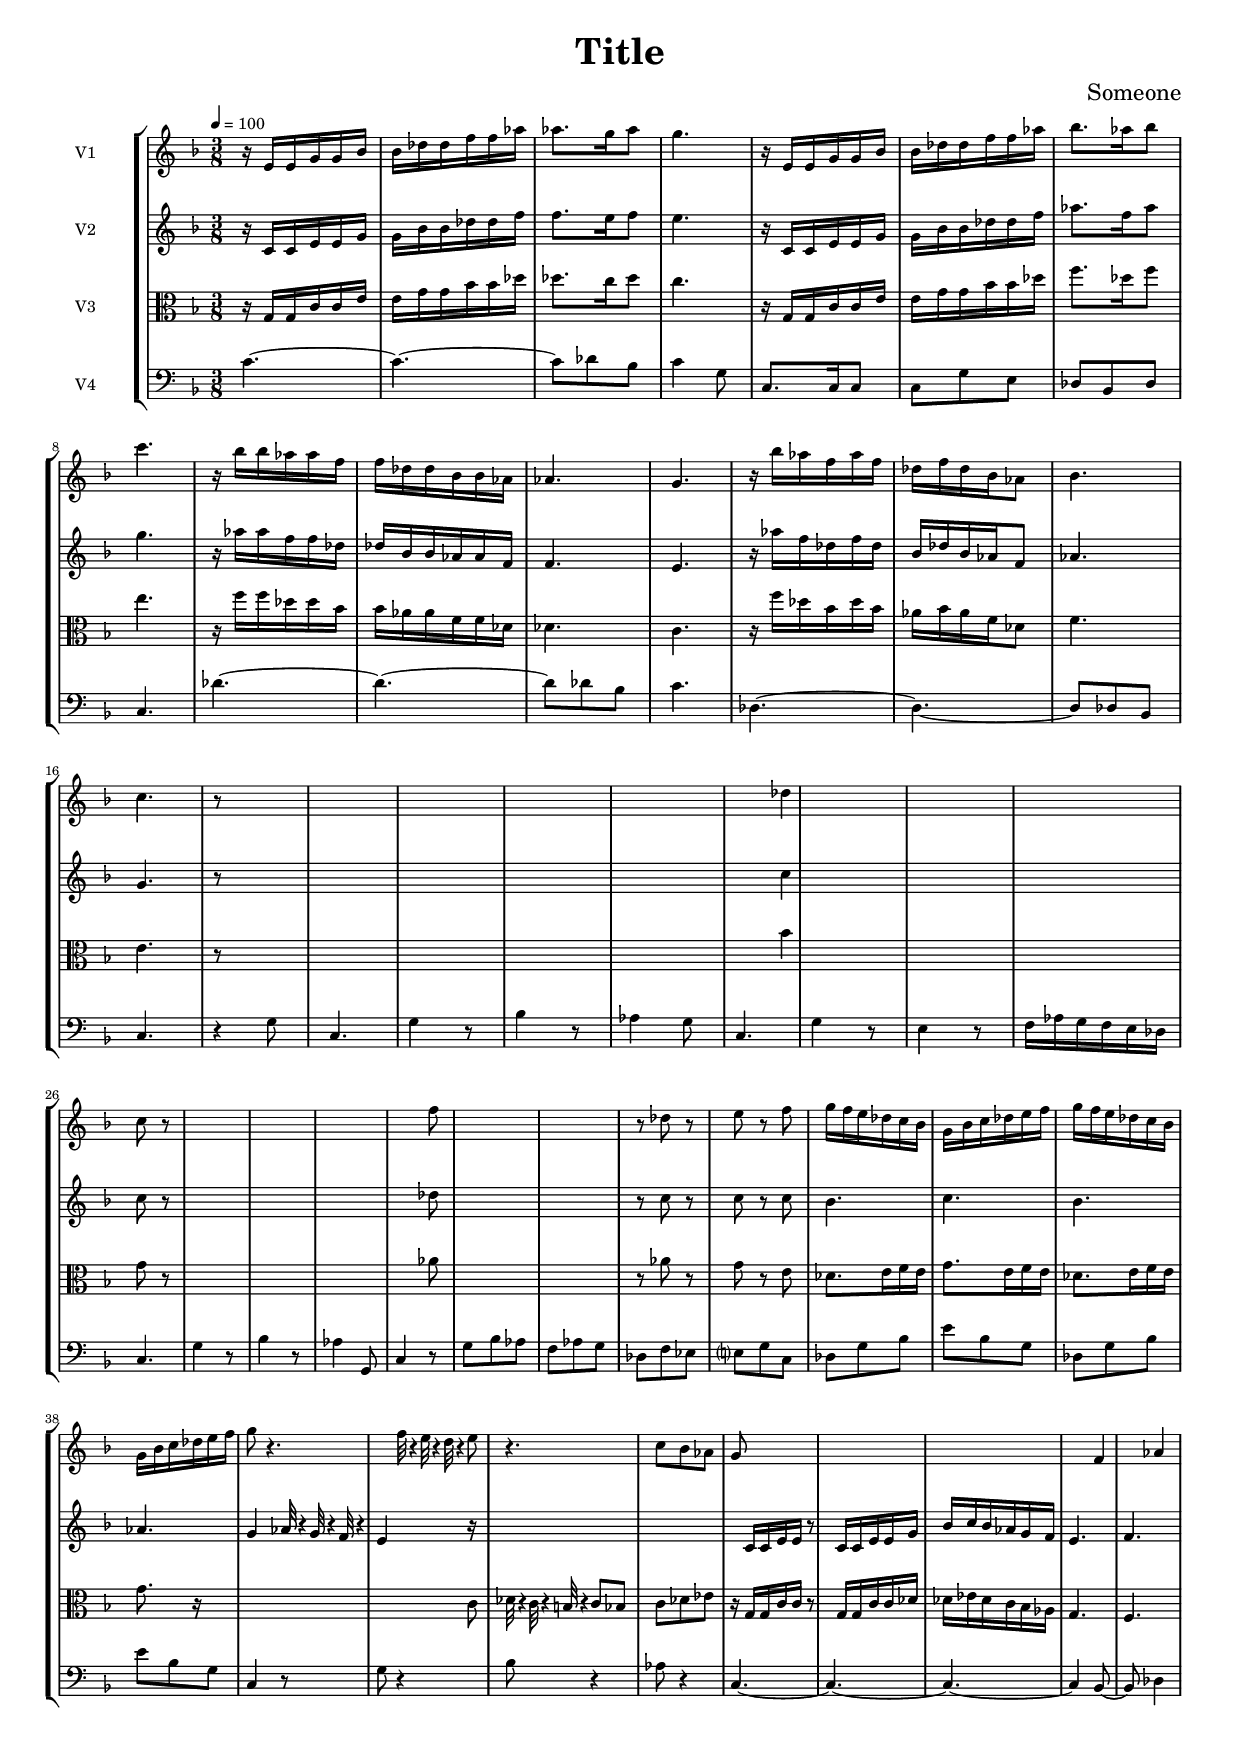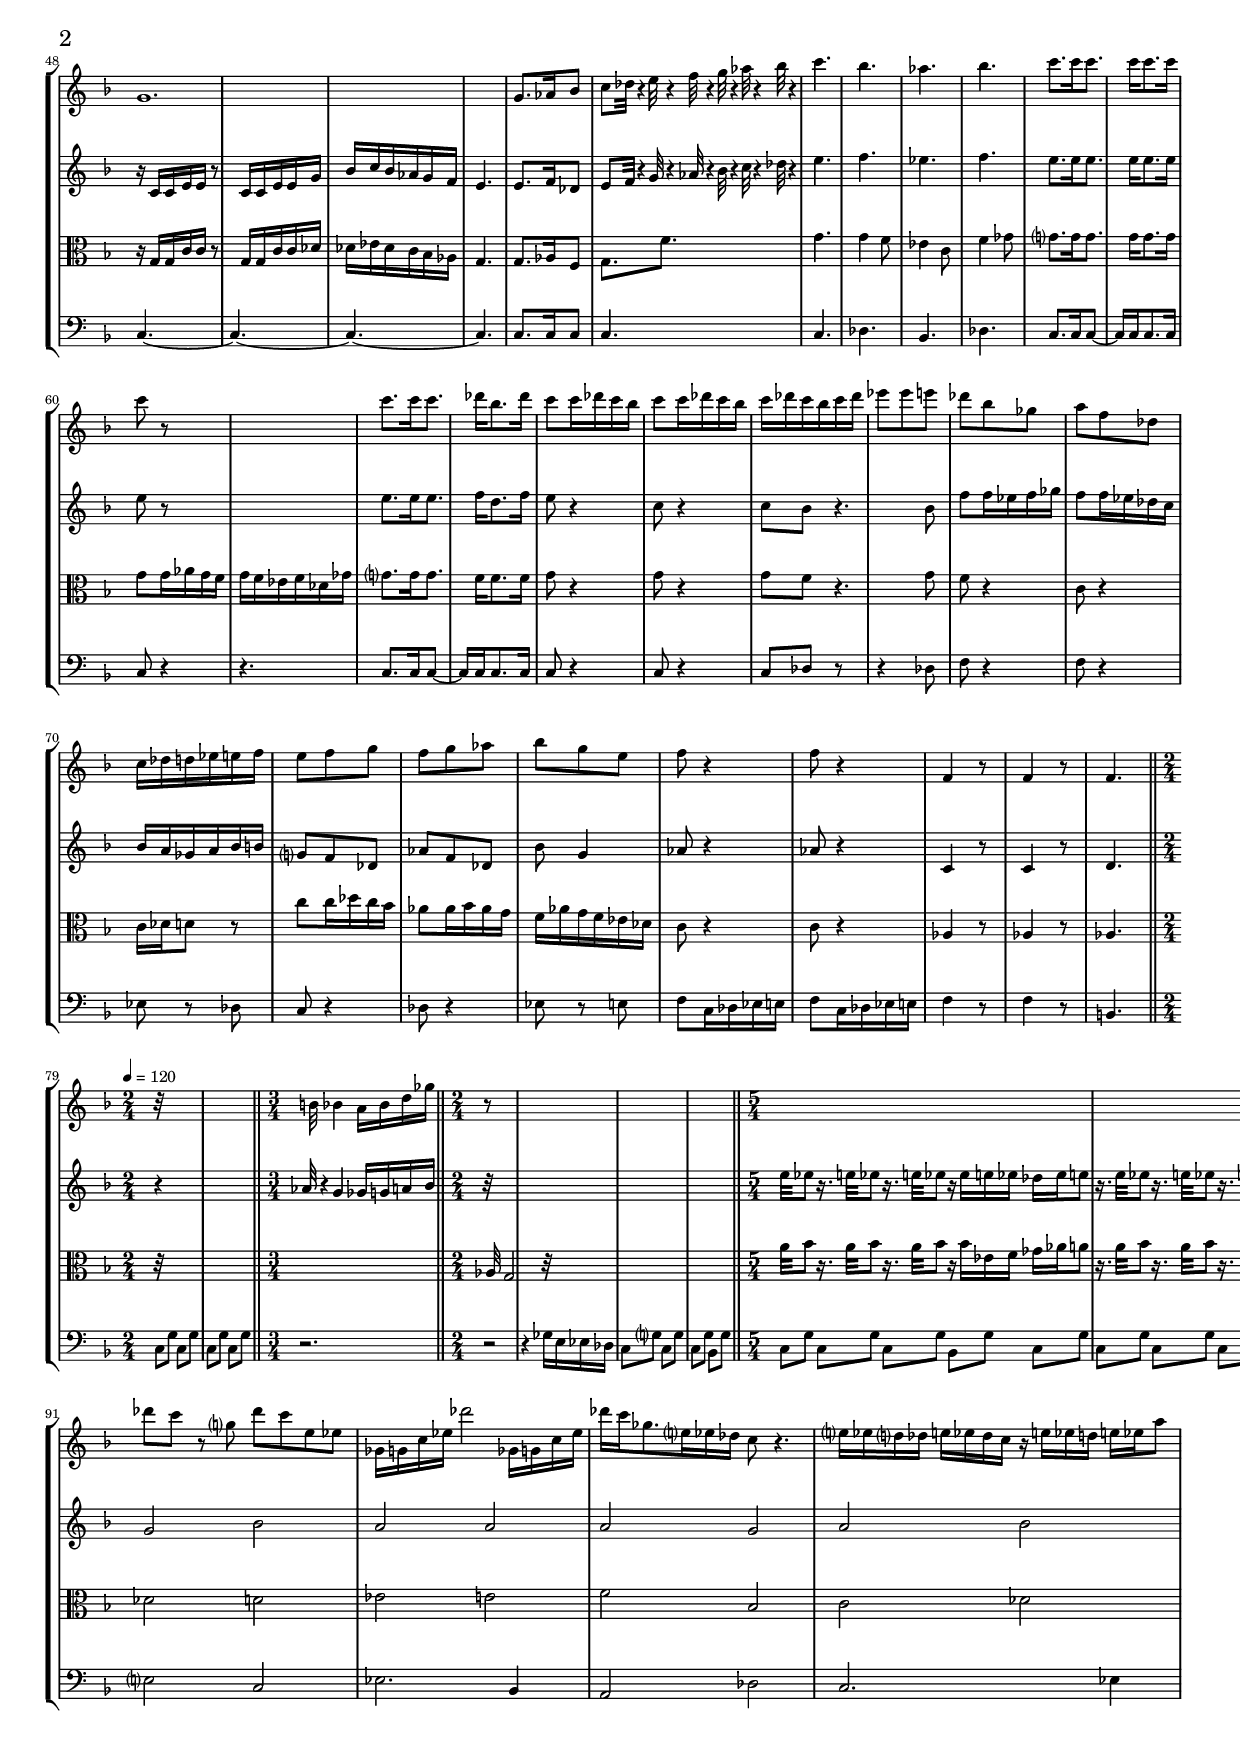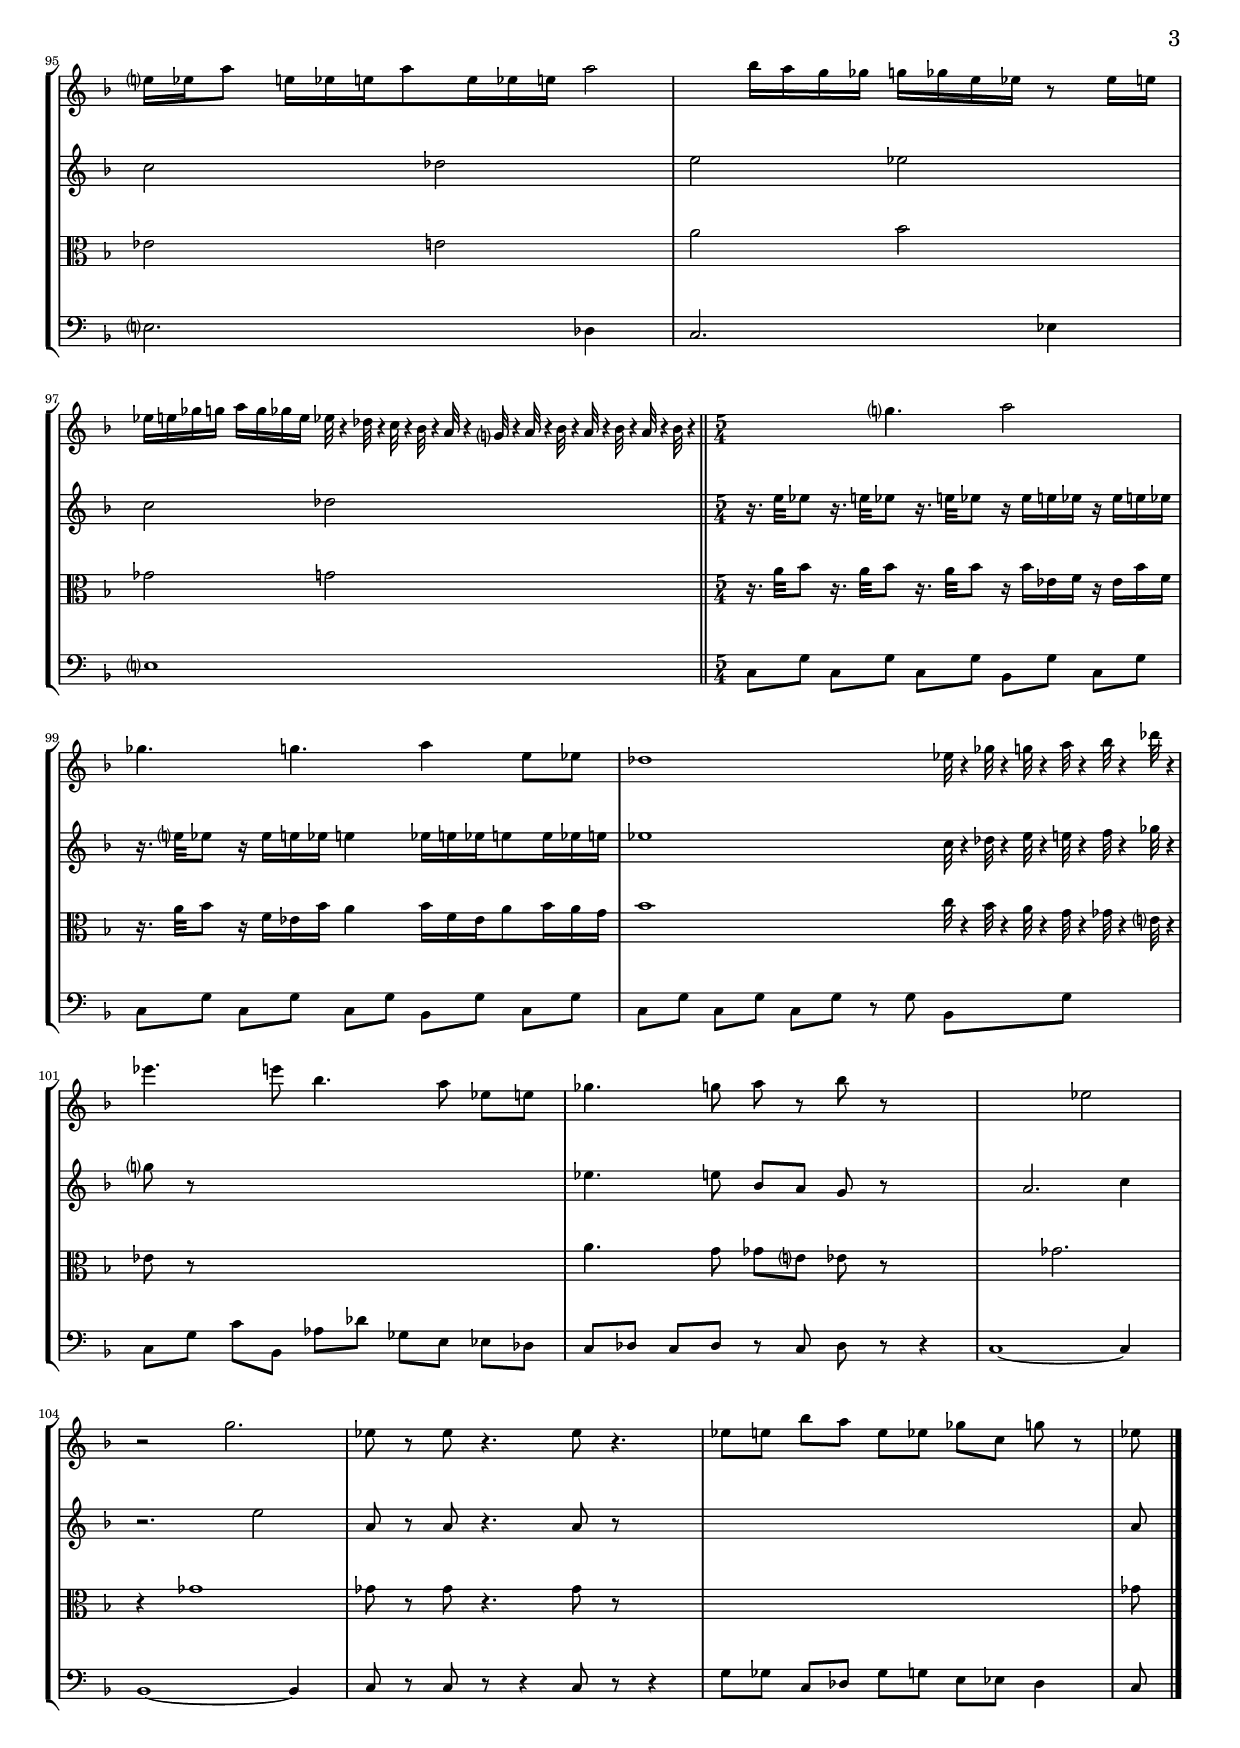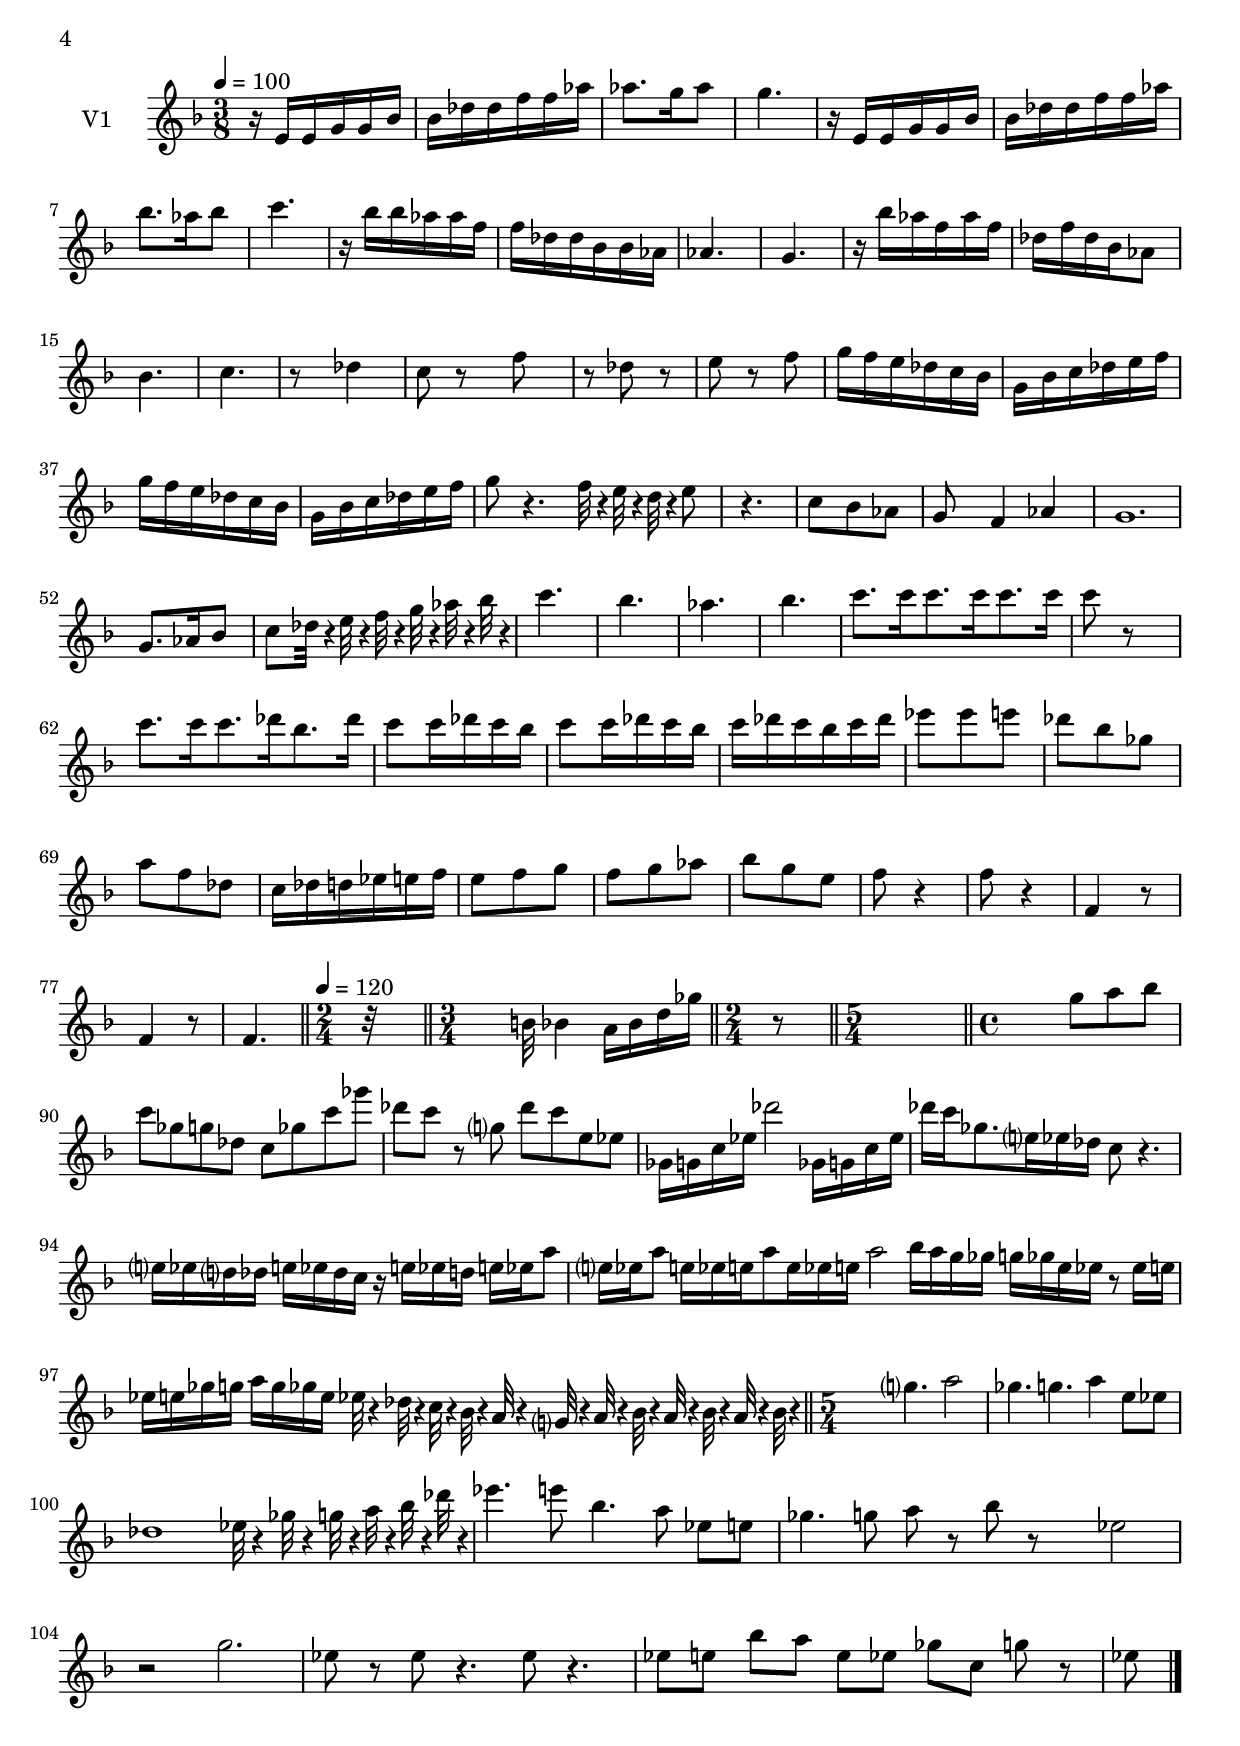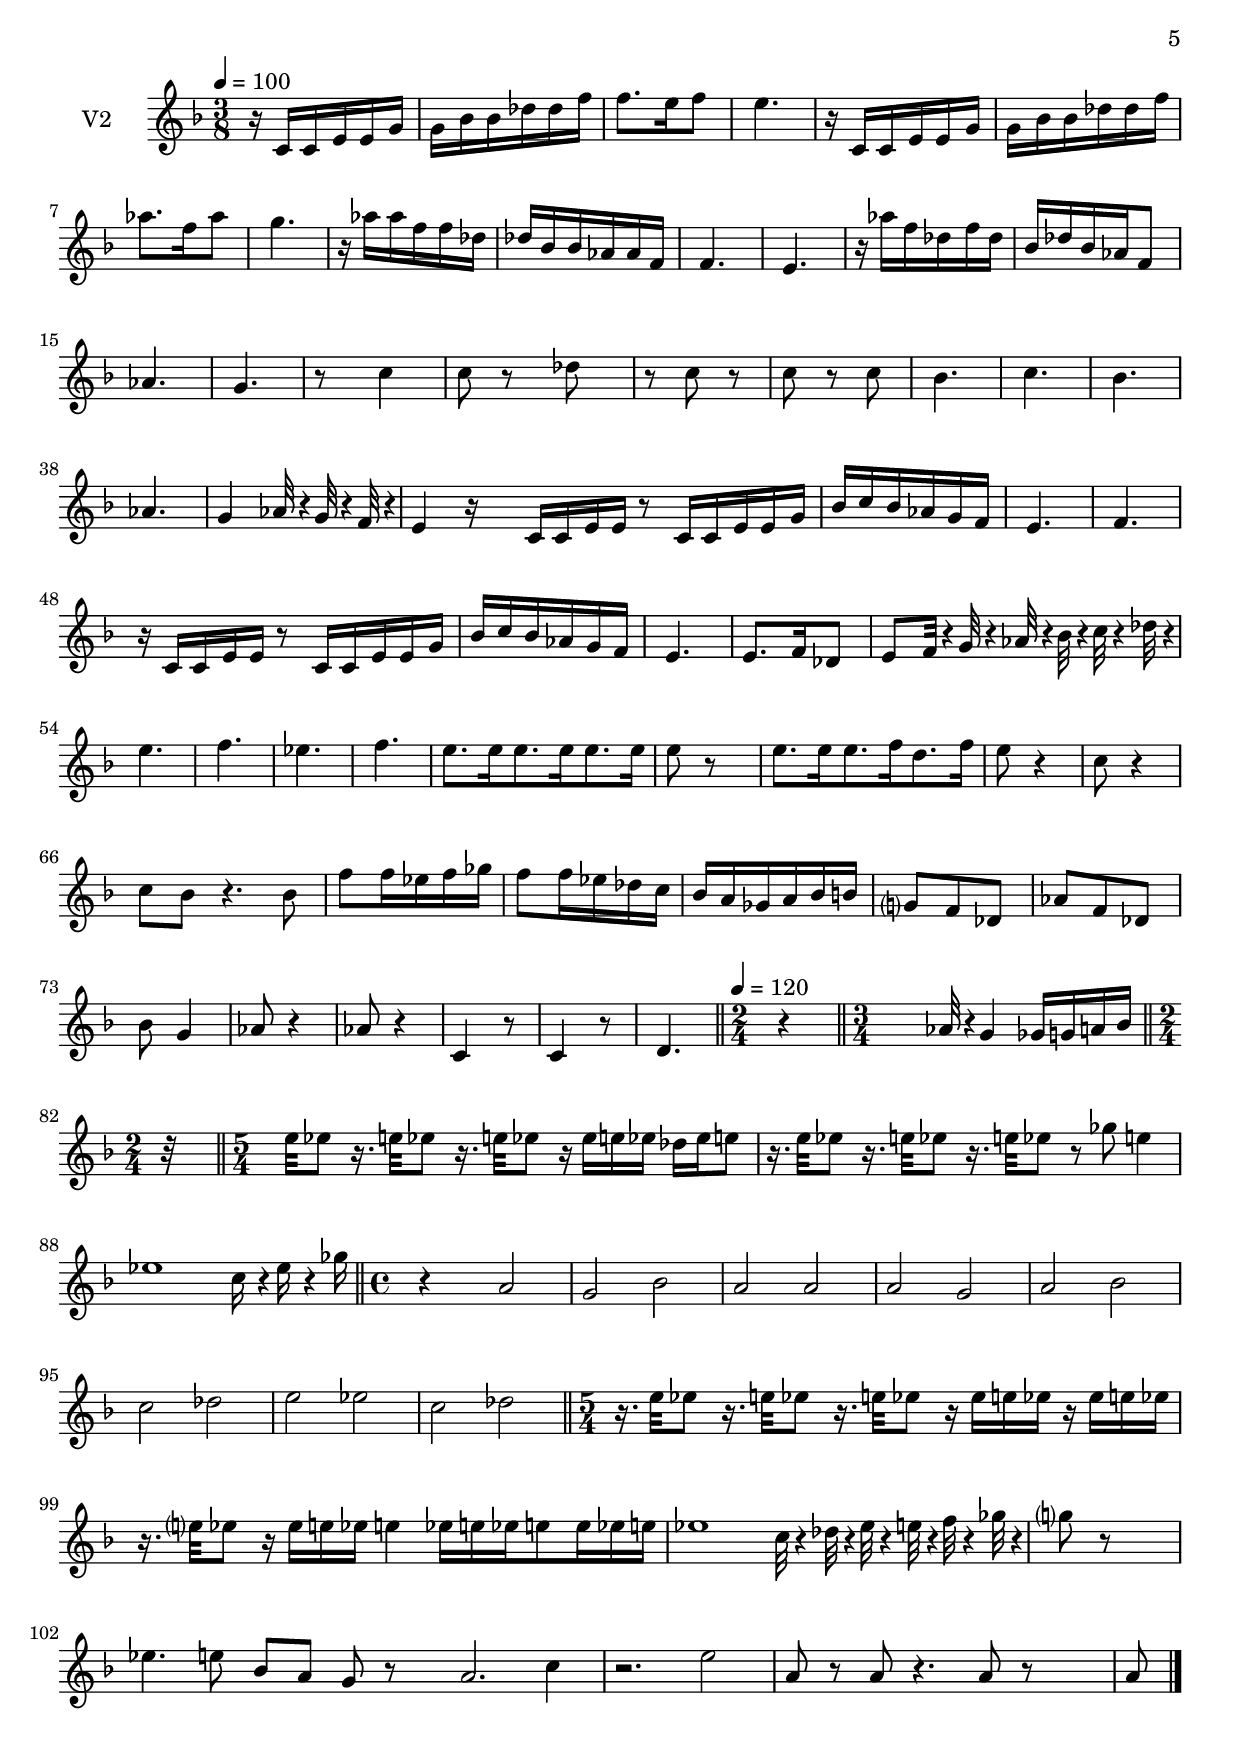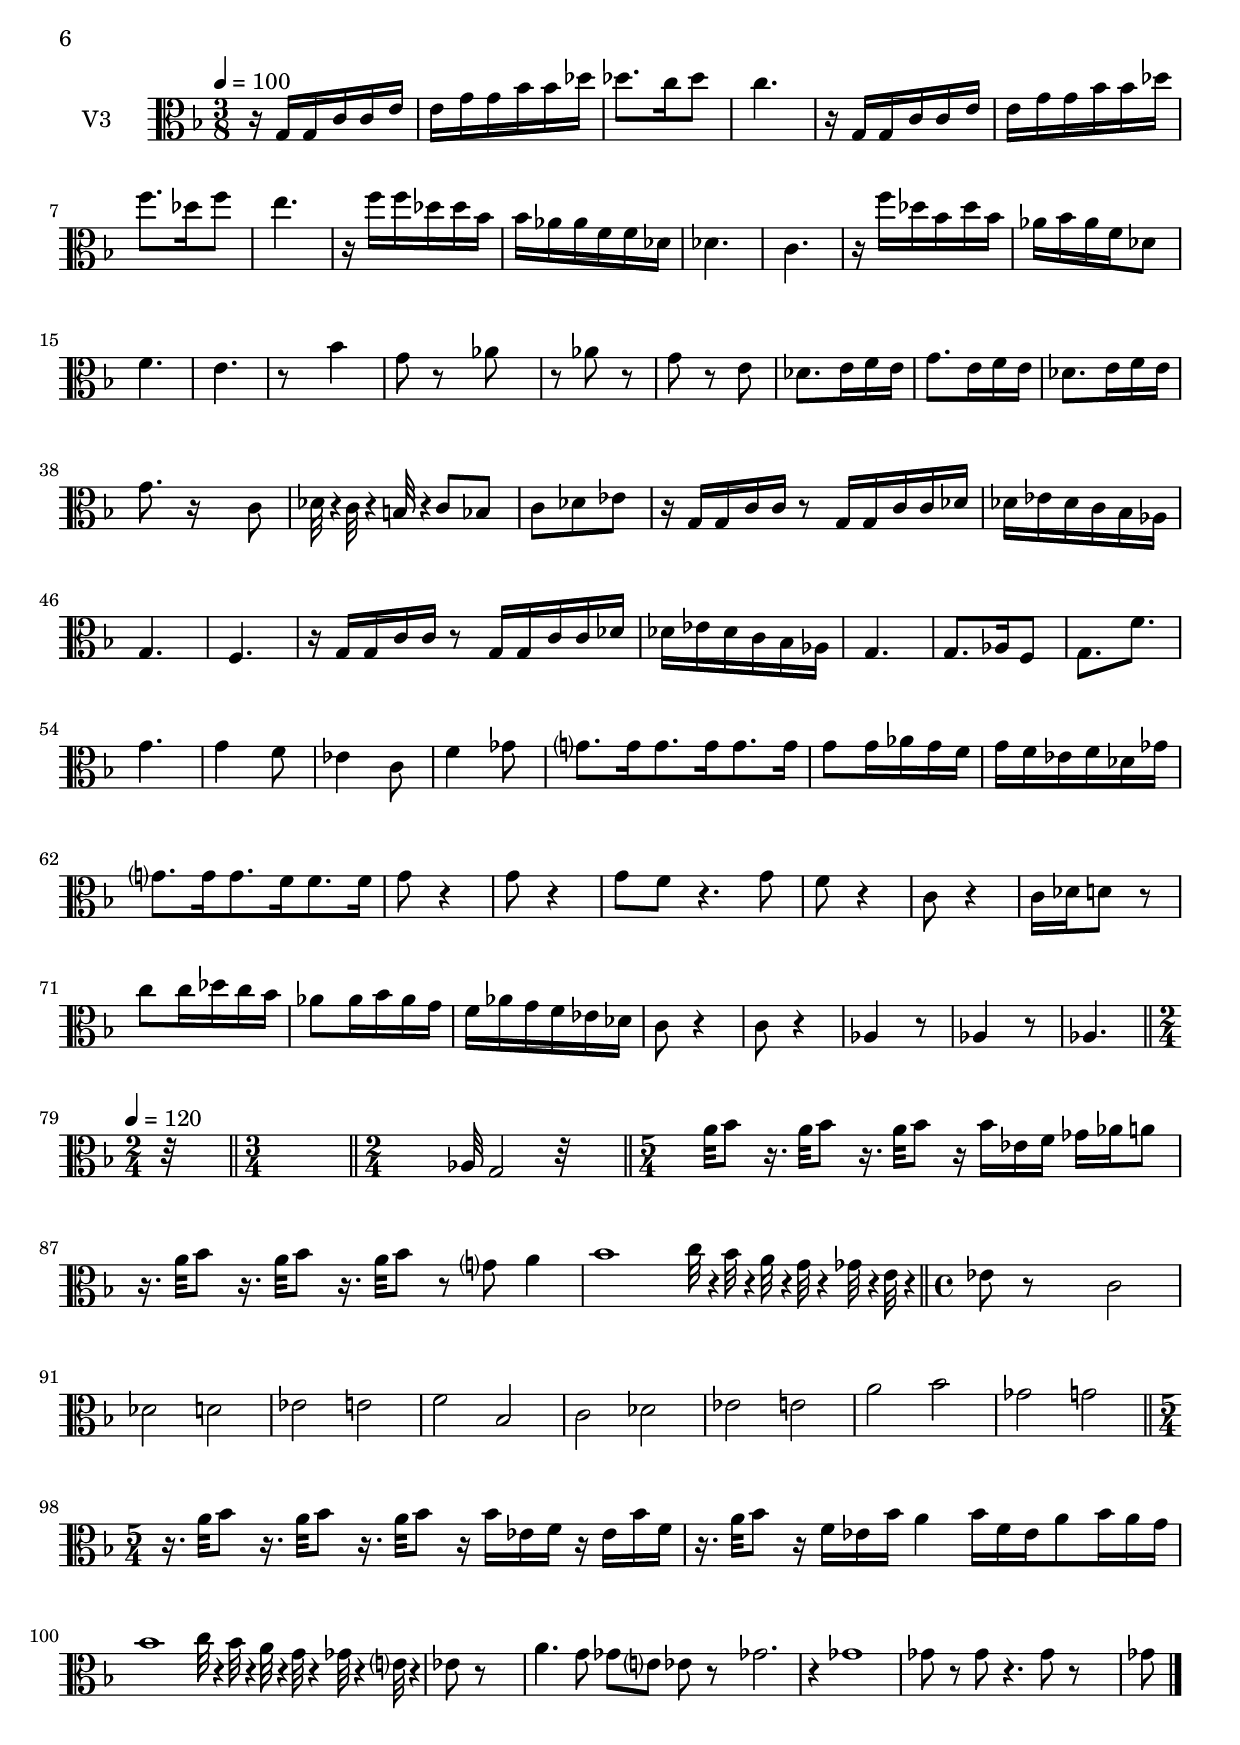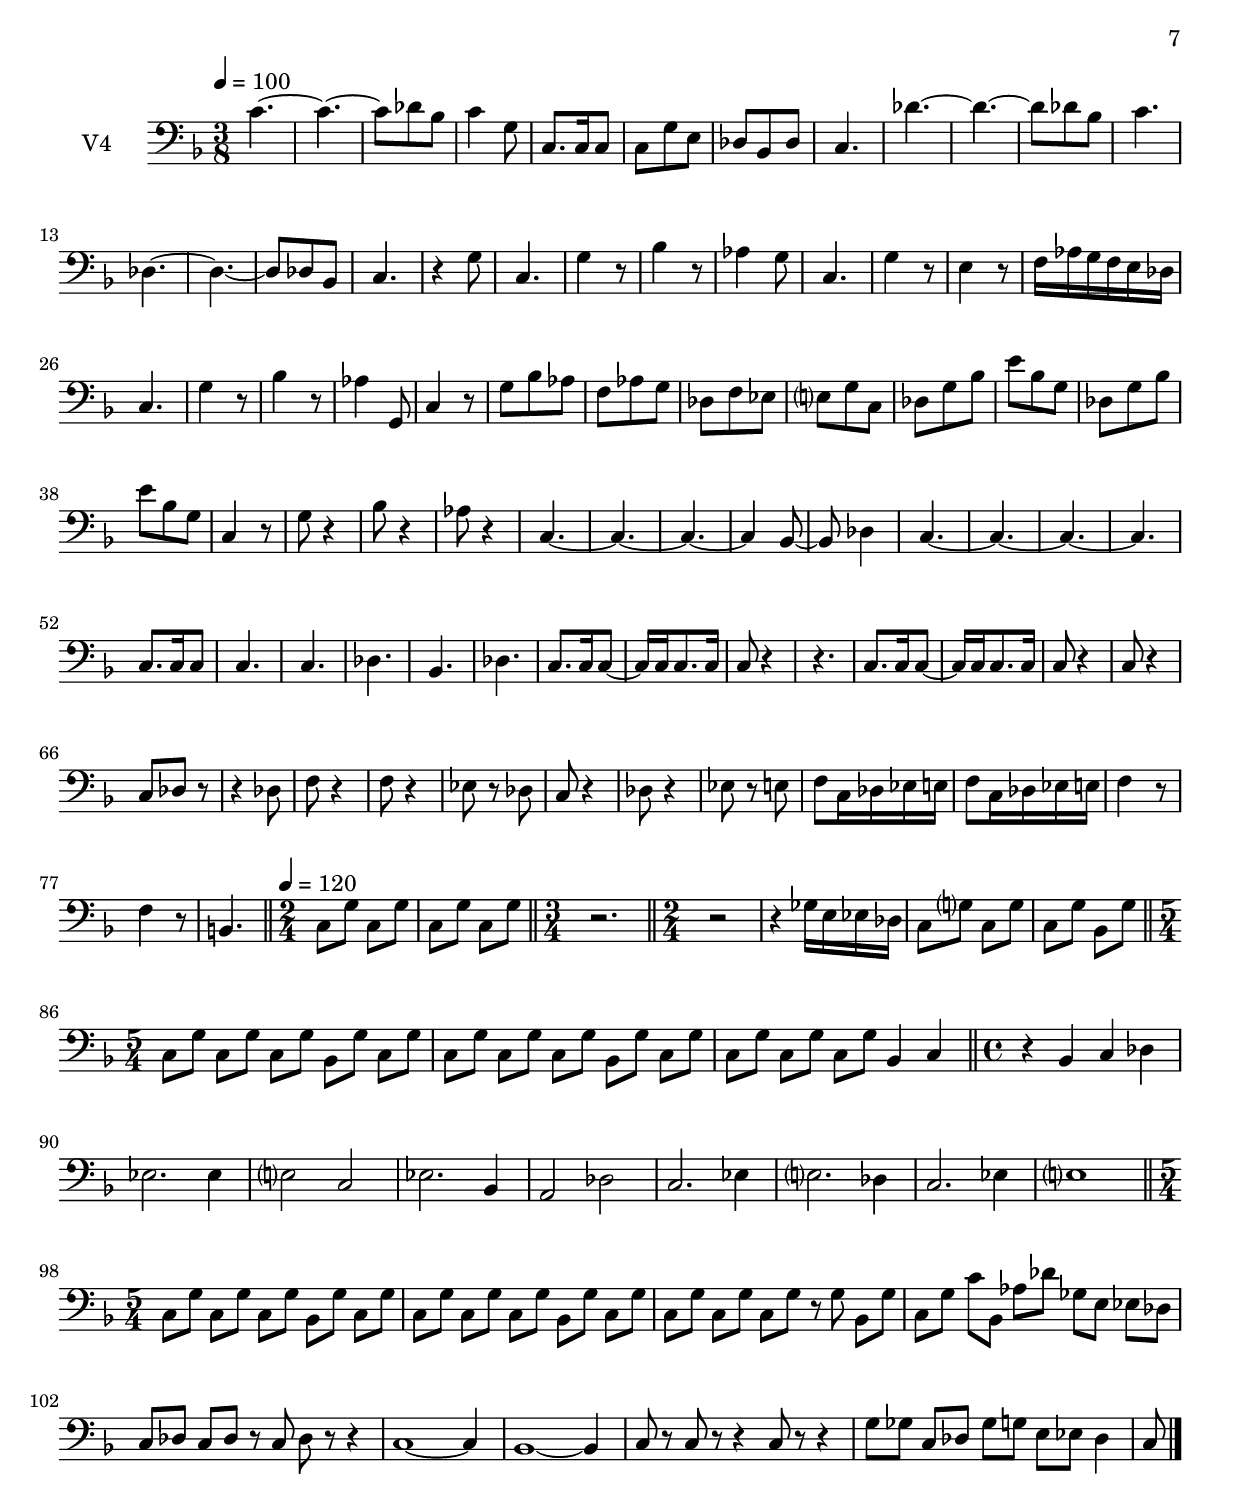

originpitch = c %c' %bes'% f % c'

targetpitchone = c
targetpitchtwo = c
targetpitchthr = c
targetpitchfou = c

midiInstrOne = "oboe"
midiInstrTwo = "violin"
midiInstrThr = "viola"
midiInstrFou = "cello"

clefVThree = alto

%%%%% piece.ly
%%%%% (This is the global definitions file)

\version "2.16.0"

\header{
  title = "Title"
	composer = "Someone"
}

% some things to define in the ..._score.ly file:
%originpitch = c' %c' %bes'% f % c'
%targetpitchone = c'
%targetpitchtwo = c'
%targetpitchthr = c'
%targetpitchfou = c'

%clefVThree = G % alto % bass... 

% midiInstrOne
% midiInstrTwo
% midiInstrThr
% midiInstrFou

global= {
  \accidentalStyle "modern-cautionary"
  \time 3/8 
  
  \tempo 4 = 100 

  \skip 4.*78 %*117 

  \bar "||"

  \time 2/4 
  
 
  \tempo 4 = 120 
  \skip 2 * 2

  \bar "||"
  
  \time 3/4 
  \skip 2.
  \bar "||"
  
  \time 2/4 
  
  \skip 2*4 
  
  \bar "||"
  
  \time 5/4 
  \skip 4*15 
  \bar "||"
  \time 4/4 
  \skip 1*9 
  \bar "||"
  \time 5/4 
}

one = \transpose \originpitch \targetpitchone {\new Voice { 
  \key d \minor
  \relative c''{
  \set Staff.instrumentName = #"V1 "
  \set Staff.midiInstrument = \midiInstrOne

\compressFullBarRests

  r16 e, e g g bes bes des des f f aes aes8. g16 aes8 g4. r16 e, 
  e g g bes bes des des f f aes bes8. aes16 
  | % 3
  bes8 c4. r16 bes bes aes aes f f des des bes bes aes 
  | % 4
  aes4. g r16 bes' aes f aes f des f 
  | % 5
  des bes aes8 bes4. c r8*17 des4*5 c8 r8*13 f8*7 r8 des r8 e 
  | % 11
  r8 f g16 f e des c bes g bes c des e f g f e des 
  | % 12
  c bes g bes c des e f g8 r4. f32 r4*20/480 e32 r4*20/480 d32 
  r4*20/480 e8 
  | % 13
  r4. c8 bes aes g8*11 f4 aes g1. g8. aes16 bes8 c des32 r4*20/480 e32 
  r4*20/480 f32 r4*20/480 g32 r4*20/480 aes32 r4*20/480 bes32 r4*20/480 c4. 
  bes aes bes c8. c16 c8. c16 c8. c16 c8 r8*5 c8. c16 c8. des16 
  bes8. des16 c8 
  | % 20
  c16 des c bes c8 c16 des c bes c des c bes c des ees8 ees 
  | % 21
  e des bes ges a f des c16 des d ees e f 
  | % 22
  e8 f g f g aes bes g e f 
  | % 23
  r4 f8 r4 f, r8 f4 
  | % 24
  r8 f4. r32*39 b32 bes4 a16 bes d ges r8*51 g8 
  | % 31
  a bes c ges g des c ges' c ges' 
  | % 32
  des c r8 g des' c e, ees ges,16 g c ees 
  | % 33
  des'2 ges,,16 g c ees des' c ges8. e16 ees des 
  | % 34
  c8 r4. e16 ees d des e ees des c r16 e ees d 
  | % 35
  e ees a8 e16 ees a8 e16 ees e a8 e16 ees e a2 bes16 a g ges 
  g ges e ees r8 ees16 e ees e ges g 
  | % 37
  a g ges e ees32 r4*20/480 des32 r4*20/480 c32 r4*20/480 bes32 
  r4*20/480 a32 r4*20/480 g32 r4*20/480 a32 r4*20/480 bes32 r4*20/480 a32 
  r4*20/480 bes32 r4*20/480 a32 r4*20/480 bes32 r4*740/480 g'4. 
  a2 ges4. g a4 e8 ees des1 ees32 r4*20/480 ges32 r4*20/480 g32 
  r4*20/480 a32 r4*20/480 bes32 r4*20/480 des32 r4*20/480 ees4. 
  e8 
  | % 41
  bes4. a8 ees e ges4. g8 
  | % 42
  a r8 bes r8*9 ees,2 r2 
  | % 44
  g2. ees8 r8 ees r4. ees8 r4. ees8 e bes' a 
  | % 46
  e ees ges c, g' r8 ees 

\bar "|." }}}   %*********************************

two = \transpose \originpitch \targetpitchtwo {\new Voice { 
  \key d \minor
  \relative c'{
  \set Staff.instrumentName = #"V2 "
  \set Staff.midiInstrument = \midiInstrTwo

\compressFullBarRests

  r16 c c e e g g bes bes des des f f8. e16 f8 e4. r16 c, c e 
  e g g bes bes des des f aes8. f16 
  | % 3
  aes8 g4. r16 aes aes f f des des bes bes aes aes f 
  | % 4
  f4. e r16 aes' f des f des bes des 
  | % 5
  bes aes f8 aes4. g r8*17 c4*5 c8 r8*13 des8*7 r8 c r8 c 
  | % 11
  r8 c bes4. c bes aes g4 aes32 r4*20/480 g32 r4*20/480 f32 r4*20/480 e4 
  r16*15 c16 c e e r8 c16 
  | % 14
  c e e g bes c bes aes g f e4. f r16 c c e e r8 c16 c e e g 
  bes c bes aes g f 
  | % 16
  e4. e8. f16 des8 e f32 r4*20/480 g32 r4*20/480 aes32 r4*20/480 bes32 
  r4*20/480 c32 r4*20/480 des32 r4*20/480 e4. f ees f e8. e16 e8. 
  e16 e8. e16 e8 r8*5 e8. e16 e8. f16 d8. f16 e8 
  | % 20
  r4 c8 r4 c8 bes r4. 
  | % 21
  bes8 f' f16 ees f ges f8 f16 ees des c bes a ges a bes b 
  | % 22
  g8 f des aes' f des bes' g4 aes8 
  | % 23
  r4 aes8 r4 c, r8 c4 
  | % 24
  r8 d4. r4*2315/480 aes'32 r4*25/480 g4 ges16 g a bes r32*67 e32 
  ees8 r16. e32 ees8 r16. e32 ees8 
  | % 28
  r16 ees e ees des ees e8 r16. e32 ees8 r16. e32 ees8 r16. e32 
  ees8 
  | % 29
  r8 ges e4 ees1 c16 r4*72/480 ees16 r4*72/480 ges16 r4*2856/480 a,2 
  | % 32
  g bes a a a 
  | % 34
  g a bes c des 
  | % 36
  e ees c des r16. e32 ees8 r16. e32 ees8 
  | % 38
  r16. e32 ees8 r16 ees e ees r16 ees e ees r16. e32 ees8 r16 ees 
  e ees 
  | % 39
  e4 ees16 e ees e8 e16 ees e ees1 c32 r4*20/480 des32 r4*20/480 ees32 
  r4*20/480 e32 r4*20/480 f32 r4*20/480 ges32 r4*20/480 g8 r8*9 ees4. 
  e8 
  | % 42
  bes a g r8*5 a2. c4 r2. e2 a,8 r8 a r4. a8 r8*13 a8 

\bar "|." }}}   %*********************************

three = \transpose \originpitch \targetpitchthr {\new Voice { 
  \key d \minor
  \relative c {
  \set Staff.instrumentName = #"V3 "
  \set Staff.midiInstrument = \midiInstrThr
  %\clef bass %alto
  \clef \clefVThree

\compressFullBarRests

  r16 g' g c c e e g g bes bes des des8. c16 des8 c4. r16 g, g 
  c c e e g g bes bes des f8. des16 
  | % 3
  f8 e4. r16 f f des des bes bes aes aes f f des 
  | % 4
  des4. c r16 f' des bes des bes aes bes 
  | % 5
  aes f des8 f4. e r8*17 bes'4*5 g8 r8*13 aes8*7 r8 aes r8 g 
  | % 11
  r8 e des8. e16 f e g8. e16 f e des8. e16 
  | % 12
  f e g8. r16*13 c,8 
  | % 13
  des32 r4*20/480 c32 r4*20/480 b32 r4*20/480 c8 bes c des ees 
  r16 g, g c c r8 g16 
  | % 14
  g c c des des ees des c bes aes g4. f r16 g g c c r8 g16 g 
  c c des des ees des c bes aes 
  | % 16
  g4. g8. aes16 f8 g8. f' g4. g4 f8 ees4 c8 f4 
  | % 18
  ges8 g8. g16 g8. g16 g8. g16 g8 g16 aes g f 
  | % 19
  g f ees f des ges g8. g16 g8. f16 f8. f16 g8 
  | % 20
  r4 g8 r4 g8 f r4. 
  | % 21
  g8 f r4 c8 r4 c16 des d8 r8 
  | % 22
  c' c16 des c bes aes8 aes16 bes aes g f aes g f ees des c8 
  | % 23
  r4 c8 r4 aes r8 aes4 
  | % 24
  r8 aes4. r32*63 aes32 
  | % 26
  g2 r32*43 a'32 bes8 r16. a32 bes8 r16. a32 bes8 
  | % 28
  r16 bes ees, f ges aes a8 r16. a32 bes8 r16. a32 bes8 r16. a32 
  bes8 
  | % 29
  r8 g a4 bes1 c32 r4*20/480 bes32 r4*20/480 a32 r4*20/480 g32 
  r4*20/480 ges32 r4*20/480 e32 r4*20/480 ees8 r8*11 c2 
  | % 32
  des d ees e f 
  | % 34
  bes, c des ees e 
  | % 36
  a bes ges g r16. a32 bes8 r16. a32 bes8 
  | % 38
  r16. a32 bes8 r16 bes ees, f r16 ees bes' f r16. a32 bes8 r16 f 
  ees bes' 
  | % 39
  a4 bes16 f ees a8 bes16 a g bes1 c32 r4*20/480 bes32 r4*20/480 a32 
  r4*20/480 g32 r4*20/480 ges32 r4*20/480 e32 r4*20/480 ees8 r8*9 a4. 
  g8 
  | % 42
  ges e ees r8*7 
  | % 43
  ges2. r4 ges1 ges8 r8 ges r4. ges8 r8*13 ges8 

\bar "|." }}}   %*********************************

four = \transpose \originpitch \targetpitchfou {\new Voice { 
  \key d \minor
  \relative c {
  \set Staff.instrumentName = #"V4 "
  \set Staff.midiInstrument = \midiInstrFou
  \clef bass 

\compressFullBarRests

  c'4.~ |
  c~ | 
  c8 des8 bes |
  c4 g8 | 
  c,8. c16 c8 |
  c g' e |
  des bes des  
  | % 3
  c4. | 
  des'4.~|
  des~|
  des8 des8 bes |
  c4. |
  des,4.~ |
  des~|
  des8 des8 bes |
  c4. |
  r4 g'8 
  | % 6
  c,4. |
  g'4 r8 |
  bes4 r8 
  | % 7
  aes4 g8 |
  c,4. |
  g'4 r8 |
  e4 r8 |
  f16 aes g f e des |
  c4. |
  g'4 r8
  | % 9
  bes4 r8 |
  aes4 g,8 |
  c4 r8 
  | % 10
  g' bes aes | 
  f aes g |
  des f ees |
  e g c, 
  | % 11
  des g bes |
  e bes g |
  des g bes
  | % 12
  e bes g |
  c,4 r8 |
  g' r4 
  | % 13
  bes8 r4 |
  aes8 r4 |
  c,4.~|
  c~ |
  c~ |
  c4 bes8~|
  bes8 des4 |
  c4.~|
  c~|
  c~|
  c| 
  c8. c16 c8 |
  c4. |
  c |
  des |
  bes |
  des |
  c8. c16 c8~ |
  c16 c16 c8. c16 |
  c8 r4|
  r4. |
  c8. c16 c8~|
  c16 c16 c8. c16 |
  c8 r4 
  | % 20
  c8 r4 |
  c8 des r | 
  | % 21
  r4 des8 | 
  f r4 |
  f8 r4 |
  ees8 r8 des 
  | % 22
  c r4 |
  des8 r4 |
  ees8 r8 e |
  f c16 des ees e |
  f8 c16 des ees e |
  f4 r8 |
  f4 r8
  | % 24
  b,4. |
  c8 g' c, g' |
  c, g' c, g' 
  | % 25
  r2. |
  r2 |
  r4 ges16 e ees des |
  c8 g' c, g' 
  | % 27
  c, g' bes, g' |
  c, g' c, g' c, g' bes, g' c, g' 
  | % 28
  c, g' c, g' c, g' bes, g' c, g' 
  | % 29
  c, g' c, g' c, g' bes,4 c 
  | % 30
  r4 bes c des 
  | % 31
  ees2. ees4 
  | % 32
  e2 c |
  ees2. bes4 |
  a2 des 
  | % 34
  c2. ees4 
  | % 35
  e2. des4 
  | % 36
  c2. ees4 |
  e1 |
  c8 g' c, g' c, g' bes, g' c, g' 
  | % 38
  c, g' c, g' c, g' bes, g' c, g' 
  | % 39
  c, g' c, g' c, g' r8 g bes, g' 
  | % 40
  c, g' c bes, aes' des ges, e ees des 
  | % 41
  c des c des r8 c des r8 r4
  | % 42
  c1~c4 |
  bes1~bes4 |
  c8 r8 c r r4 c8 r8 r4 |
  g'8 ges c, des ges g e ees des4 
  c8 

\bar "|."}}}   %**********************************

music = {
  <<
    \tag #'score \tag #'v1 \new Staff { << \global \one >> }
    \tag #'score \tag #'v2 \new Staff { << \global \two>> }
    \tag #'score \tag #'v3 \new Staff { << \global \three>> }
    \tag #'score \tag #'v4 \new Staff { << \global \four>> }
  >>
}


%%% Local Variables:
%%% LilyPond-master-file: "Sinouhe_scoreAndParts.ly"
%%% End: 


\paper{
  print-all-headers = "true"
}

#(set-global-staff-size 20)

\score {
  \new StaffGroup \keepWithTag #'score \music
  \layout { 
    #(layout-set-staff-size 14)}
  \midi { }
  \header{instrumentName ="Quartet"}
}

\pageBreak

% #(set-global-staff-size 20) %14 
\score {
  \keepWithTag #'v1 \music
  \layout { }
  \header{instrumentName="Oboe/Violin I"}
}

\pageBreak

% #(set-global-staff-size 20) %14 
\score {
  \keepWithTag #'v2 \music
  \layout { }
  \header{instrumentName="Violin II"}
}

\pageBreak

% #(set-global-staff-size 20) %14 
\score {
  \keepWithTag #'v3 \music
  \layout { }
  \header{instrumentName="Viola"}
}


\pageBreak

% #(set-global-staff-size 20) %14 
\score {
  \keepWithTag #'v4 \music
  \layout { }
  \header{instrumentName="Cello"}
}






%{ Uncomment this block when using separate files

%%%%% vn1.ly
%%%%% (This is the Violin 1 part file)

\include "piece.ly"
\score {
  \keepWithTag #'vn1 \music
  \layout { }
}


%%%%% vn2.ly
%%%%% (This is the Violin 2 part file)

\include "piece.ly"
\score {
  \keepWithTag #'vn2 \music
  \layout { }
}


%%%%% vla.ly
%%%%% (This is the Viola part file)

\include "piece.ly"
\score {
  \keepWithTag #'vla \music
  \layout { }
}


%%%%% vlc.ly
%%%%% (This is the Cello part file)

\include "piece.ly"
\score {
  \keepWithTag #'vlc \music
  \layout { }
}

%}

